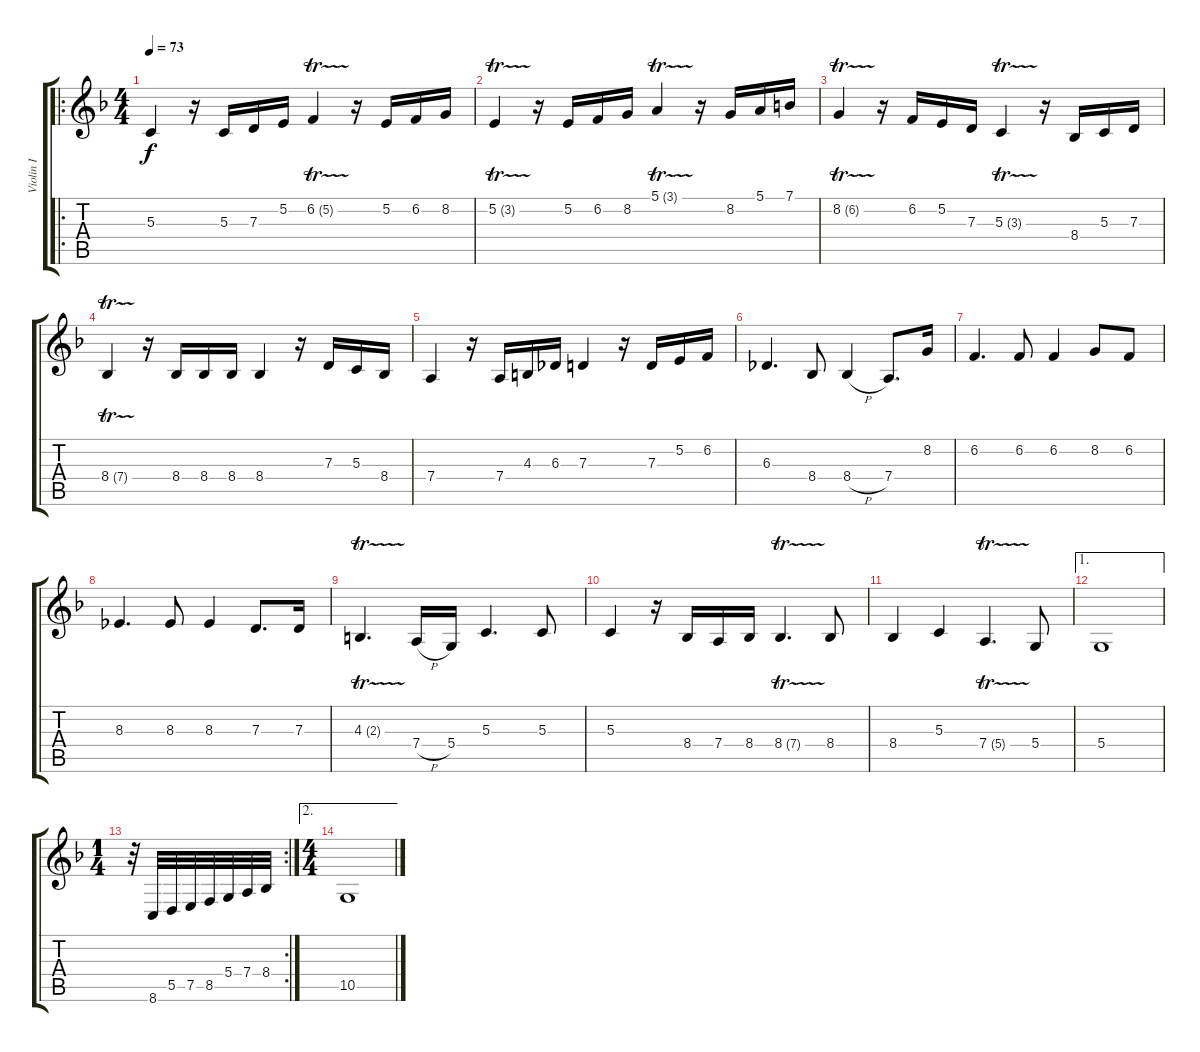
\track ("Violin I" "Violin I") {instrument violin}
\staff {score tabs}
\tuning (E4 B3 G3 D3 A2 E2) {hide}
\ro
\ts (4 4)
\tempo 73
\clef g2
\ks f
5.3.4{dy f instrument violin} r.16 5.3.16 7.3.16 5.2.16 6.2{tr (5 32)}.4 r.16 5.2.16 6.2.16 8.2.16 |
5.2{tr (3 32)}.4 r.16 5.2.16 6.2.16 8.2.16 5.1{tr (3 32)}.4 r.16 8.2.16 5.1.16 7.1.16 |
8.2{tr (6 32)}.4 r.16 6.2.16 5.2.16 7.3.16 5.3{tr (3 32)}.4 r.16 8.4.16 5.3.16 7.3.16 |
8.4{tr (7 32)}.4 r.16 8.4.16 8.4.16 8.4.16 8.4.4 r.16 7.3.16 5.3.16 8.4.16 |
7.4.4 r.16 7.4.16 4.3.16 6.3.16 7.3.4 r.16 7.3.16 5.2.16 6.2.16 |
6.3.4{d} 8.4.8 8.4{h}.4 7.4.8{d} 8.2.16 |
6.2.4{d} 6.2.8 6.2.4 8.2.8 6.2.8 |
8.3.4{d} 8.3.8 8.3.4 7.3.8{d} 7.3.16 |
4.3{tr (2 32)}.4{d} 7.4{h}.16 5.4.16 5.3.4{d} 5.3.8 |
5.3.4 r.16 8.4.16 7.4.16 8.4.16 8.4{tr (7 32)}.4{d} 8.4.8 |
8.4.4 5.3.4 7.4{tr (5 32)}.4{d} 5.4.8 |
\ae 1
5.4.1 |
\rc 2
\ts (1 4)
r.32 8.6.32 5.5.32 7.5.32 8.5.32 5.4.32 7.4.32 8.4.32 |
\ae 2
\ts (4 4)
10.5.1
